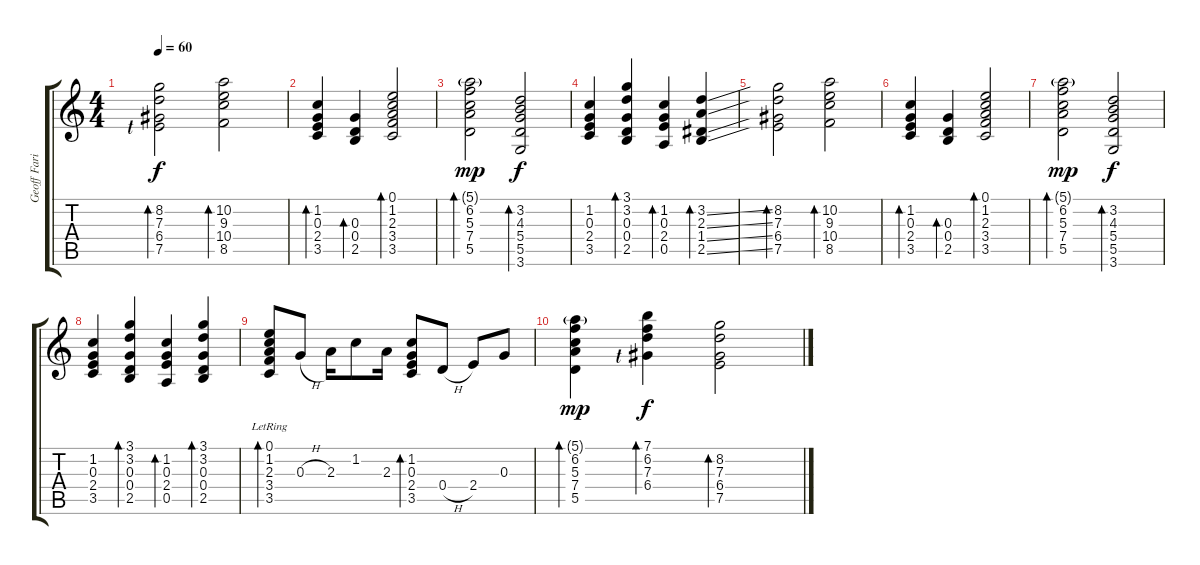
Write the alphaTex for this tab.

\track ("Geoff Farina" "Geoff Fari") {instrument electricguitarjazz}
\staff {score tabs}
\tuning (E4 B3 G3 D3 A2 E2) {hide}
\ts (4 4)
\tempo 60
\clef g2
\ks c
(8.2 7.3 6.4 7.5{lf 1}).2{bd 240 dy f instrument electricguitarjazz} (10.2 9.3 10.4 8.5).2{bd 480} |
(1.2 0.3 2.4 3.5).4{bd 240} (0.3 0.4 2.5).4{bd 240} (0.1 1.2 2.3 3.4 3.5).2{bd 240} |
(5.1{g} 6.2 5.3 7.4 5.5).2{bd 120 dy mp} (3.2 4.3 5.4 5.5 3.6).2{bd 120 dy f} |
(1.2 0.3 2.4 3.5).4 (3.1 3.2 0.3 0.4 2.5).4{bd 60} (1.2 0.3 2.4 0.5).4{bd 60} (3.2{ss} 2.3{ss} 1.4{ss} 2.5{ss}).4{bd 60} |
(8.2 7.3 6.4 7.5).2{bd 120} (10.2 9.3 10.4 8.5).2{bd 480} |
(1.2 0.3 2.4 3.5).4{bd 240} (0.3 0.4 2.5).4{bd 240} (0.1 1.2 2.3 3.4 3.5).2{bd 240} |
(5.1{g} 6.2 5.3 7.4 5.5).2{bd 480 dy mp} (3.2 4.3 5.4 5.5 3.6).2{bd 120 dy f} |
(1.2 0.3 2.4 3.5).4 (3.1 3.2 0.3 0.4 2.5).4{bd 60} (1.2 0.3 2.4 0.5).4{bd 60} (3.1 3.2 0.3 0.4 2.5).4{bd 60} |
(0.1{lr} 1.2{lr} 2.3 3.4{lr} 3.5{lr}).8{bd 240} 0.3{h}.8 2.3.16 1.2.8 2.3.16 (1.2 0.3 2.4 3.5).8{bd 240} 0.4{h}.8 2.4.8 0.3.8 |
(5.1{g} 6.2 5.3 7.4 5.5).4{bd 60 dy mp} (7.1 6.2 7.3 6.4{lf 1}).4{bd 60 dy f} (8.2 7.3 6.4 7.5).2{bd 60}
